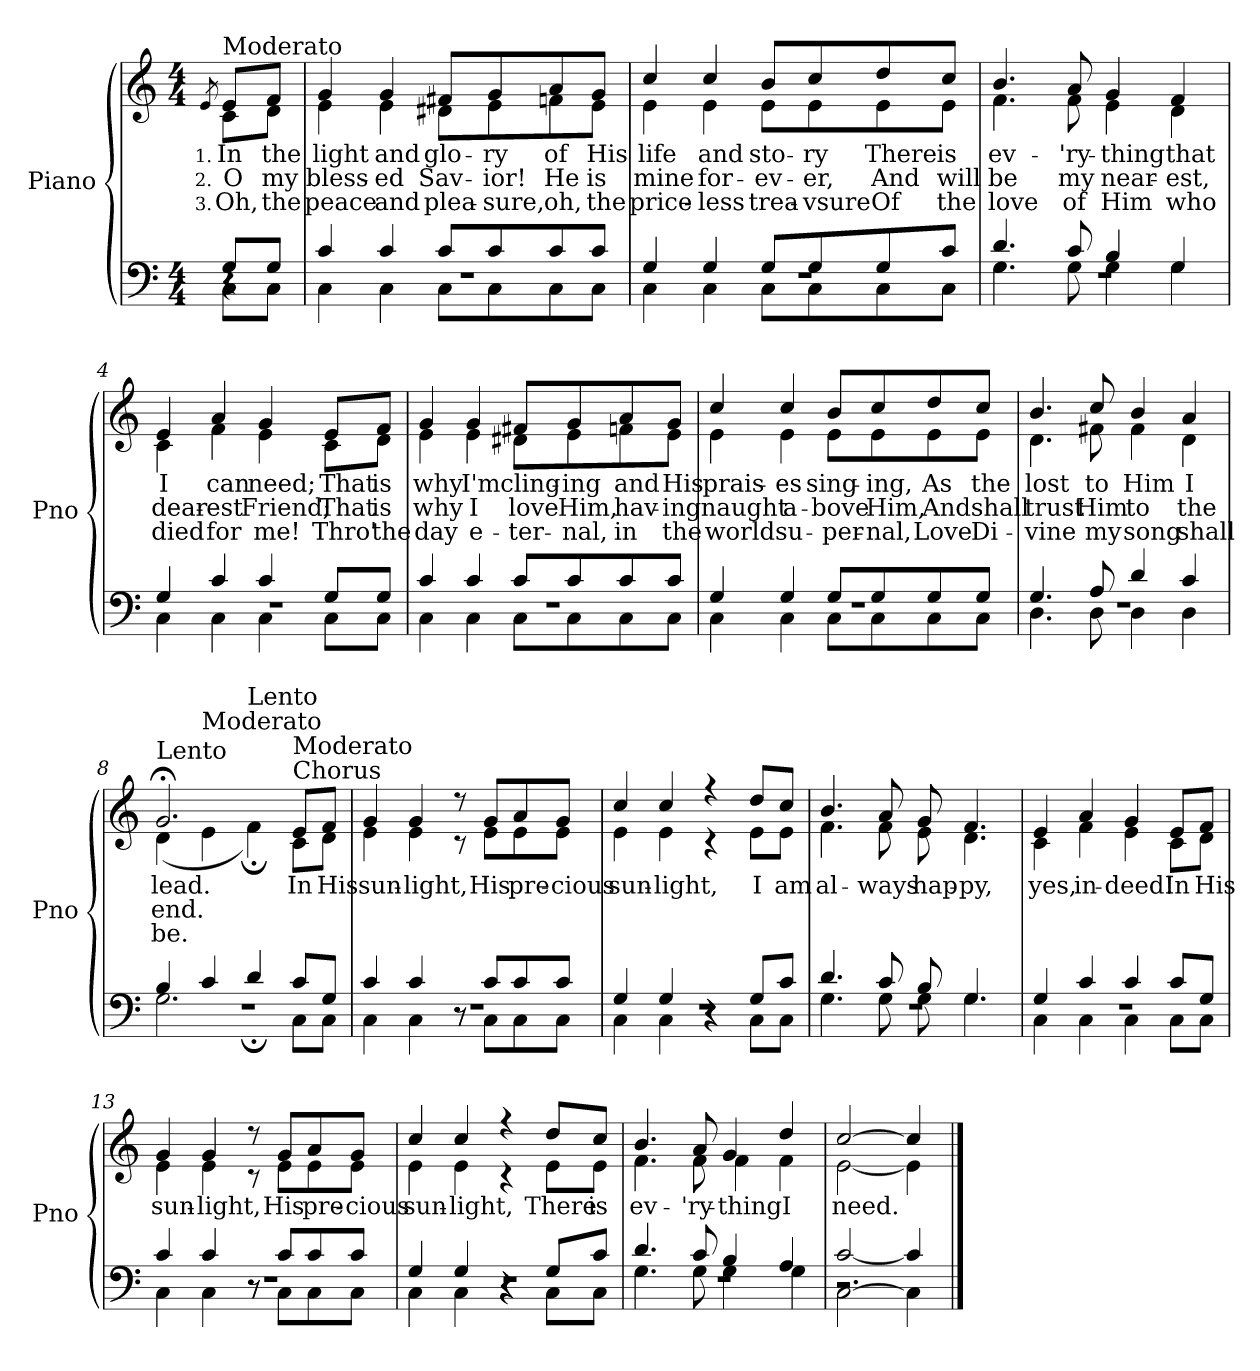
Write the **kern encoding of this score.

**kern	**kern	**text	**text	**text
*part1	*part1	*part1	*part1	*part1
*staff2	*staff1	*staff1	*staff1	*staff1
*I"Piano	*	*	*	*
*I'Pno	*	*	*	*
*clefF4	*clefG2	*	*	*
*k[]	*k[]	*	*	*
*C:	*C:	*	*	*
*M4/4	*M4/4	*	*	*
=	=	=	=	=
.	8qe/	1.	2.	3.
*^	*^	*	*	*
*	*^	*	*	*	*	*
!	!	!	!LO:TX:a:t=Moderato	!	!	!	!
4r	8G/L	8C\L	8e/L	8c\L	In	O	Oh,
.	8G/J	8C\J	8f/J	8d\J	the	my	the
=1	=1	=1	=1	=1	=1	=1	=1
1r	4c/	4C\	4g/	4e\	light	bless-	peace
.	4c/	4C\	4g/	4e\	and	ed	and
.	8c/L	8C\L	8f#X/L	8d#X\L	glo-	Sav-	plea-
.	8c/	8C\	8g/	8e\	ry	ior!	sure,
.	8c/	8C\	8a/	8fn\	of	He	oh,
.	8c/J	8C\J	8g/J	8e\J	His	is	the
!!LO:LB:g=z	!!
=2	=2	=2	=2	=2	=2	=2	=2
1r	4G/	4C\	4cc/	4e\	life	mine	price-
.	4G/	4C\	4cc/	4e\	and	for-	less
.	8G/L	8C\L	8b/L	8e\L	sto-	ev-	trea-
.	8G/	8C\	8cc/	8e\	ry	er,	vsure
.	8G/	8C\	8dd/	8e\	There	And	Of
.	8c/J	8C\J	8cc/J	8e\J	is	will	the
=3	=3	=3	=3	=3	=3	=3	=3
1r	4.d/	4.G\	4.b/	4.f\	ev-	be	love
.	8c/	8G\	8a/	8f\	'ry-	my	of
.	4B/	4G\	4g/	4e\	thing	near-	Him
.	4G/	4G\	4f/	4d\	that	est,	who
!!LO:LB:g=z	!!
=4	=4	=4	=4	=4	=4	=4	=4
1r	4G/	4C\	4e/	4c\	I	dear-	died
.	4c/	4C\	4a/	4f\	can	est	for
.	4c/	4C\	4g/	4e\	need;	Friend;	me!
.	8G/L	8C\L	8e/L	8c\L	That	That	Thro'
.	8G/J	8C\J	8f/J	8d\J	is	is	the
=5	=5	=5	=5	=5	=5	=5	=5
1r	4c/	4C\	4g/	4e\	why	why	day
.	4c/	4C\	4g/	4e\	I'm	I	e-
.	8c/L	8C\L	8f#X/L	8d#X\L	cling-	love	ter-
.	8c/	8C\	8g/	8e\	ing	Him,	nal,
.	8c/	8C\	8a/	8fn\	and	hav-	in
.	8c/J	8C\J	8g/J	8e\J	His	ing	the
!!LO:PB:g=z	!!
=6	=6	=6	=6	=6	=6	=6	=6
1r	4G/	4C\	4cc/	4e\	prais-	naught	world
.	4G/	4C\	4cc/	4e\	es	a-	su-
.	8G/L	8C\L	8b/L	8e\L	sing-	bove	per-
.	8G/	8C\	8cc/	8e\	ing,	Him,	nal,
.	8G/	8C\	8dd/	8e\	As	And	Love
.	8G/J	8C\J	8cc/J	8e\J	the	shall	Di-
=7	=7	=7	=7	=7	=7	=7	=7
1r	4.G/	4.D\	4.b/	4.d\	lost	trust	vine
.	8A/	8D\	8cc/	8f#X\	to	Him	my
.	4d/	4D\	4b/	4f#\	Him	to	song
.	4c/	4D\	4a/	4d\	I	the	shall
!!LO:LB:g=z	!!
=8	=8	=8	=8	=8	=8	=8	=8
!	!	!	!LO:TX:a:t=Lento	!	!	!	!
1r	4B/	2.G\	2.g;</	(4d\	lead.	end.	be.
!	!	!	!	!LO:TX:a:t=Moderato	!	!	!
.	4c/	.	.	4e\	.	.	.
!	!	!	!	!LO:TX:a:t=Lento	!	!	!
.	4d;/	.	.	4f;\)	.	.	.
!	!	!	!LO:TX:a:t=Chorus	!	!	!	!
!	!	!	!LO:TX:a:t=Moderato	!	!	!	!
.	8c/L	8C\L	8e/L	8c\L	In	.	.
.	8G/J	8C\J	8f/J	8d\J	His	.	.
=9	=9	=9	=9	=9	=9	=9	=9
1r	4c/	4C\	4g/	4e\	sun-	.	.
.	4c/	4C\	4g/	4e\	light,	.	.
.	8r	8r	8r	8r	.	.	.
.	8c/L	8C\L	8g/L	8e\L	His	.	.
.	8c/	8C\	8a/	8e\	pre-	.	.
.	8c/J	8C\J	8g/J	8e\J	cious	.	.
!!LO:LB:g=z	!!
=10	=10	=10	=10	=10	=10	=10	=10
1r	4G/	4C\	4cc/	4e\	sun-	.	.
.	4G/	4C\	4cc/	4e\	light,	.	.
.	4r	4r	4r	4r	.	.	.
.	8G/L	8C\L	8dd/L	8e\L	I	.	.
.	8c/J	8C\J	8cc/J	8e\J	am	.	.
=11	=11	=11	=11	=11	=11	=11	=11
1r	4.d/	4.G\	4.b/	4.f\	al-	.	.
.	8c/	8G\	8a/	8f\	ways	.	.
.	8B/	8G\	8g/	8e\	hap-	.	.
.	4.G/	4.G\	4.f/	4.d\	-py,	.	.
=12	=12	=12	=12	=12	=12	=12	=12
1r	4G/	4C\	4e/	4c\	yes,	.	.
.	4c/	4C\	4a/	4f\	in-	.	.
.	4c/	4C\	4g/	4e\	deed!	.	.
.	8c/L	8C\L	8e/L	8c\L	In	.	.
.	8G/J	8C\J	8f/J	8d\J	His	.	.
!!LO:LB:g=z	!!
=13	=13	=13	=13	=13	=13	=13	=13
1r	4c/	4C\	4g/	4e\	sun-	.	.
.	4c/	4C\	4g/	4e\	light,	.	.
.	8r	8r	8r	8r	.	.	.
.	8c/L	8C\L	8g/L	8e\L	His	.	.
.	8c/	8C\	8a/	8e\	pre-	.	.
.	8c/J	8C\J	8g/J	8e\J	cious	.	.
=14	=14	=14	=14	=14	=14	=14	=14
1r	4G/	4C\	4cc/	4e\	sun-	.	.
.	4G/	4C\	4cc/	4e\	light,	.	.
.	4r	4r	4r	4r	.	.	.
.	8G/L	8C\L	8dd/L	8e\L	There	.	.
.	8c/J	8C\J	8cc/J	8e\J	is	.	.
!!LO:PB:g=z	!!
=15	=15	=15	=15	=15	=15	=15	=15
1r	4.d/	4.G\	4.b/	4.f\	ev-	.	.
.	8c/	8G\	8a/	8f\	'ry-	.	.
.	4B/	4G\	4g/	4f\	thing	.	.
.	4A/	4G\	4dd/	4f\	I	.	.
=16	=16	=16	=16	=16	=16	=16	=16
2.r	[2c/	[2C\	[2cc/	[2e\	need.	.	.
.	4c/]	4C\]	4cc/]	4e\]	.	.	.
*v	*v	*v	*	*	*	*	*
*	*v	*v	*	*	*
==	==	==	==	==
*-	*-	*-	*-	*-
